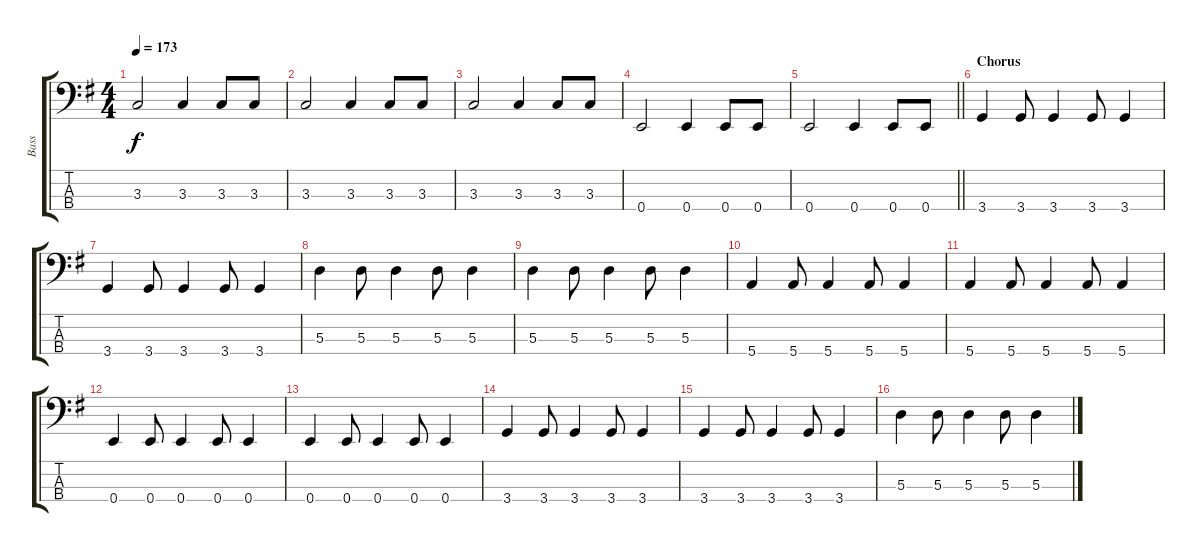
\track ("Bass" "Bass") {instrument electricbassfinger}
\staff {score tabs}
\tuning (G2 D2 A1 E1) {hide}
\ts (4 4)
\tempo 173
\clef f4
\ks g
3.3.2{dy f} 3.3.4 3.3.8 3.3.8 |
3.3.2 3.3.4 3.3.8 3.3.8 |
3.3.2 3.3.4 3.3.8 3.3.8 |
0.4.2 0.4.4 0.4.8 0.4.8 |
\barLineRight lightlight
0.4.2 0.4.4 0.4.8 0.4.8 |
\section ("" "Chorus")
3.4.4 3.4.8 3.4.4 3.4.8 3.4.4 |
3.4.4 3.4.8 3.4.4 3.4.8 3.4.4 |
5.3.4 5.3.8 5.3.4 5.3.8 5.3.4 |
5.3.4 5.3.8 5.3.4 5.3.8 5.3.4 |
5.4.4 5.4.8 5.4.4 5.4.8 5.4.4 |
5.4.4 5.4.8 5.4.4 5.4.8 5.4.4 |
0.4.4 0.4.8 0.4.4 0.4.8 0.4.4 |
0.4.4 0.4.8 0.4.4 0.4.8 0.4.4 |
3.4.4 3.4.8 3.4.4 3.4.8 3.4.4 |
3.4.4 3.4.8 3.4.4 3.4.8 3.4.4 |
5.3.4 5.3.8 5.3.4 5.3.8 5.3.4
